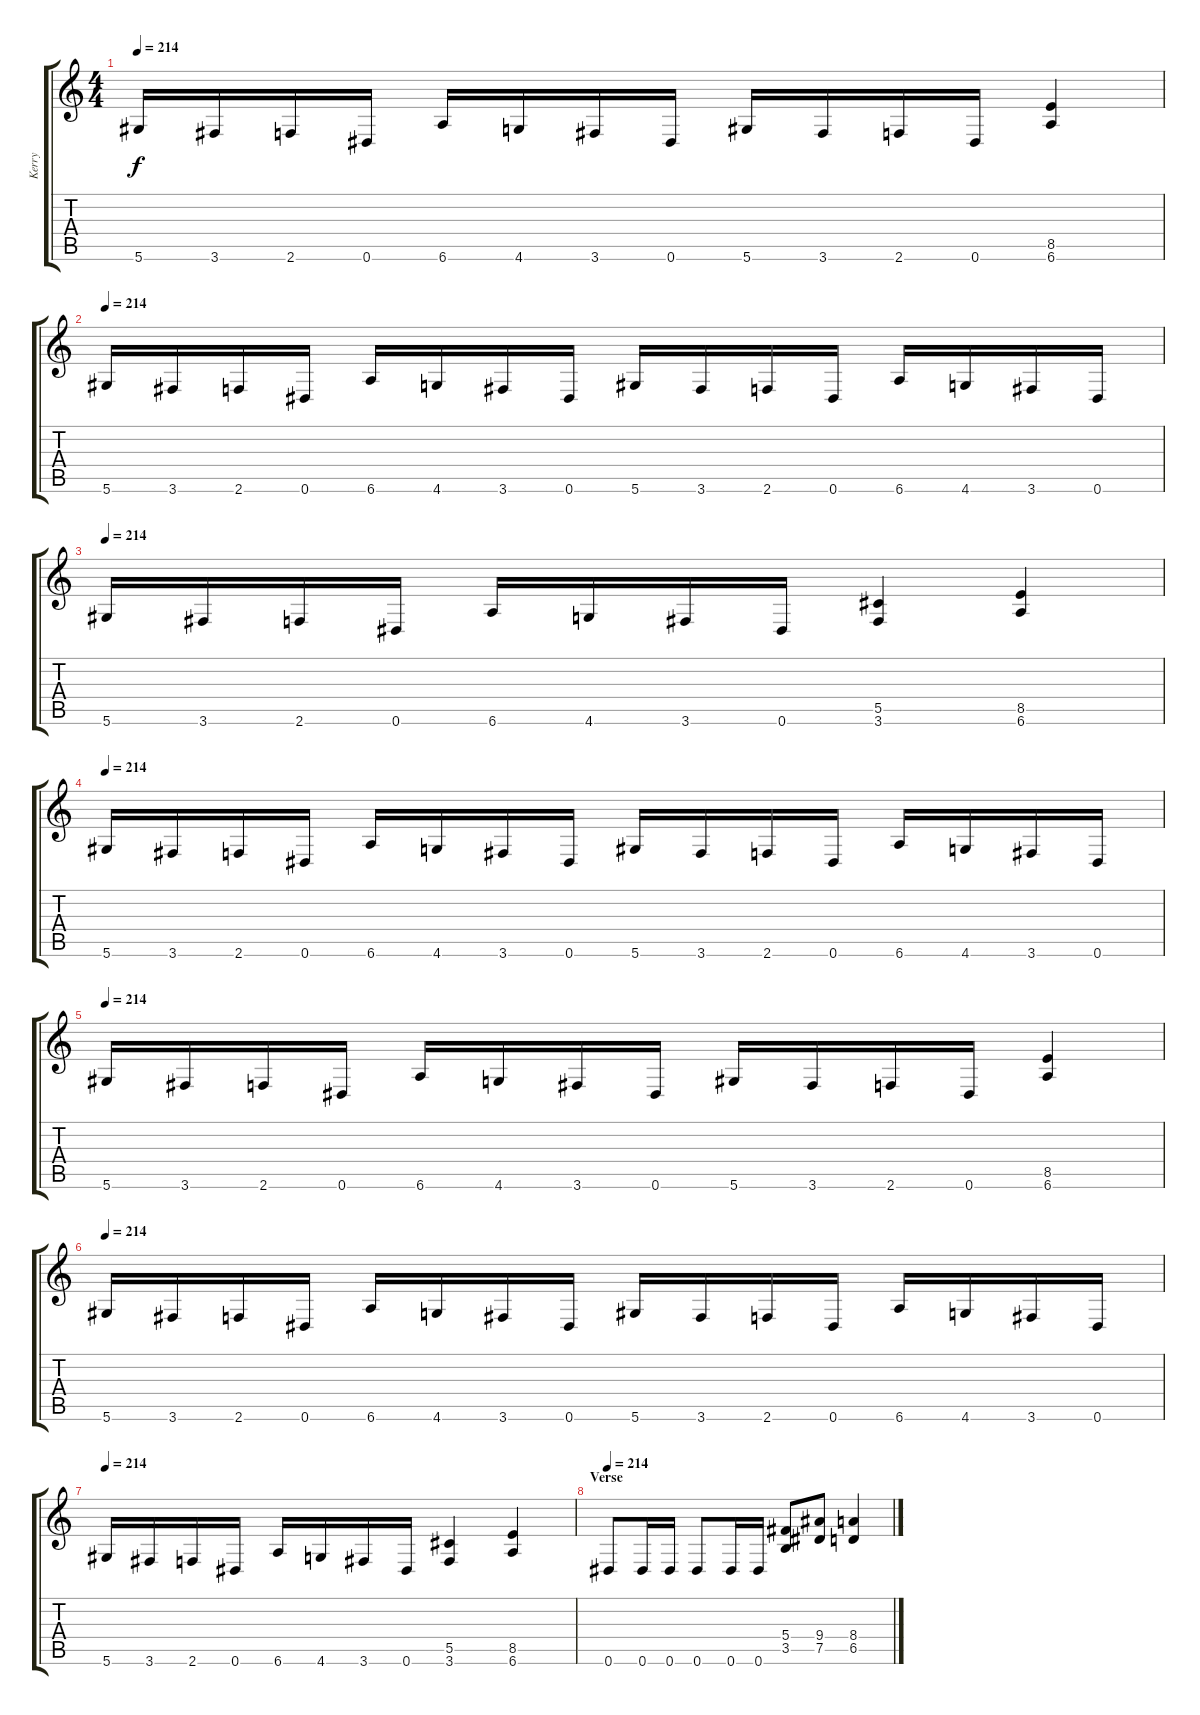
\track ("Kerry" "Kerry") {instrument distortionguitar}
\staff {score tabs}
\tuning (Eb4 Bb3 Gb3 Db3 Ab2 Eb2) {hide}
\ts (4 4)
\tempo 214
\clef g2
\ks c
5.6.16{dy f} 3.6.16 2.6.16 0.6.16 6.6.16 4.6.16 3.6.16 0.6.16 5.6.16 3.6.16 2.6.16 0.6.16 (8.5 6.6).4 |
\tempo 214
5.6.16 3.6.16 2.6.16 0.6.16 6.6.16 4.6.16 3.6.16 0.6.16 5.6.16 3.6.16 2.6.16 0.6.16 6.6.16 4.6.16 3.6.16 0.6.16 |
\tempo 214
5.6.16 3.6.16 2.6.16 0.6.16 6.6.16 4.6.16 3.6.16 0.6.16 (5.5 3.6).4 (8.5 6.6).4 |
\tempo 214
5.6.16 3.6.16 2.6.16 0.6.16 6.6.16 4.6.16 3.6.16 0.6.16 5.6.16 3.6.16 2.6.16 0.6.16 6.6.16 4.6.16 3.6.16 0.6.16 |
\tempo 214
5.6.16 3.6.16 2.6.16 0.6.16 6.6.16 4.6.16 3.6.16 0.6.16 5.6.16 3.6.16 2.6.16 0.6.16 (8.5 6.6).4 |
\tempo 214
5.6.16 3.6.16 2.6.16 0.6.16 6.6.16 4.6.16 3.6.16 0.6.16 5.6.16 3.6.16 2.6.16 0.6.16 6.6.16 4.6.16 3.6.16 0.6.16 |
\tempo 214
5.6.16 3.6.16 2.6.16 0.6.16 6.6.16 4.6.16 3.6.16 0.6.16 (5.5 3.6).4 (8.5 6.6).4 |
\section ("" "Verse")
\tempo 214
0.6.8 0.6.16 0.6.16 0.6.8 0.6.16 0.6.16 (5.4 3.5).8 (9.4 7.5).8 (8.4 6.5).4
